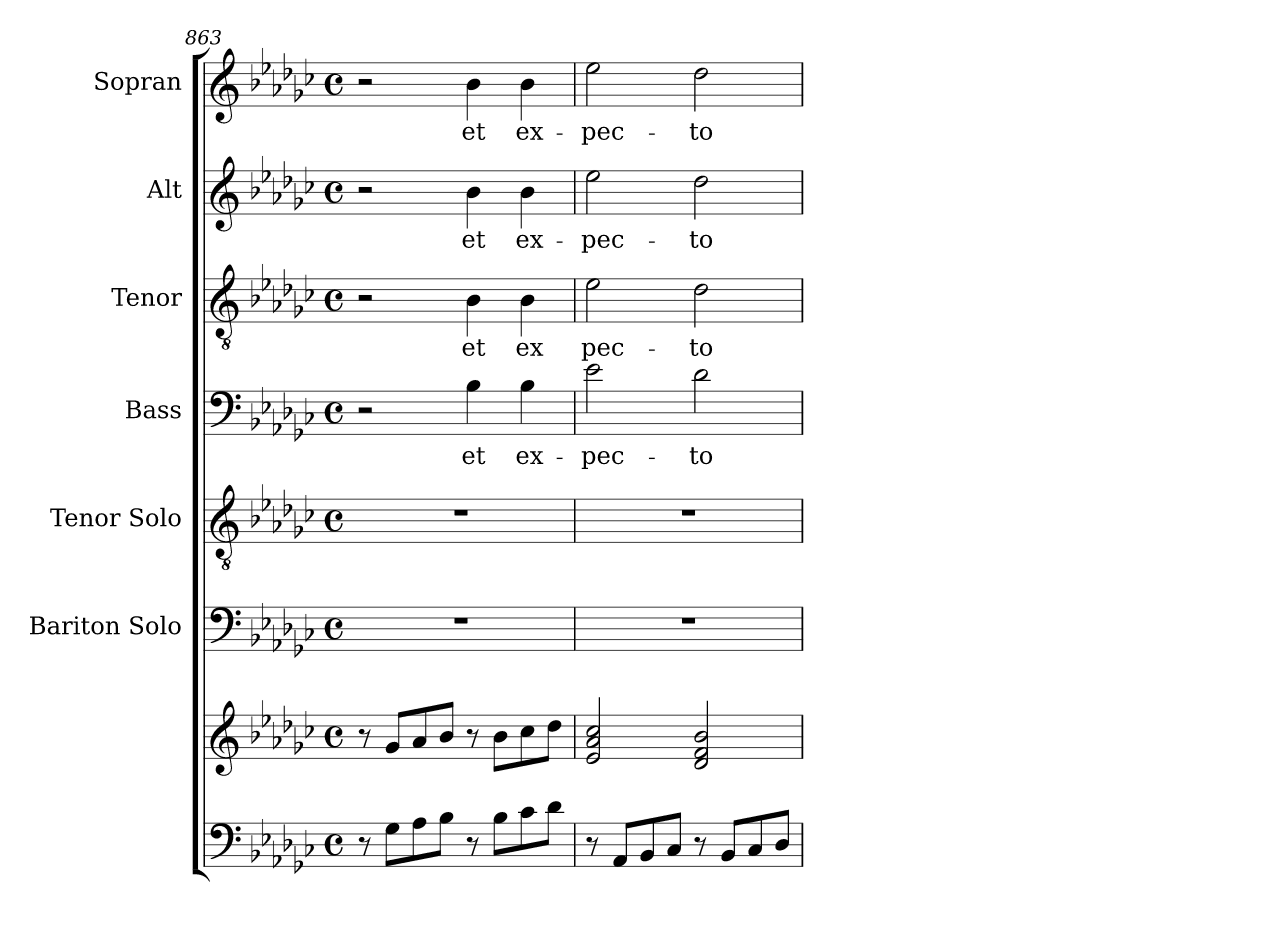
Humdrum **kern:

**kern	**kern	**kern	**kern	**kern	**text	**kern	**text	**kern	**text	**kern	**text
*part7	*part7	*part6	*part5	*part4	*part4	*part3	*part3	*part2	*part2	*part1	*part1
*staff8	*staff7	*staff6	*staff5	*staff4	*staff4	*staff3	*staff3	*staff2	*staff2	*staff1	*staff1
*	*	*I"Bariton Solo	*I"Tenor Solo	*I"Bass	*	*I"Tenor	*	*I"Alt	*	*I"Sopran	*
*	*	*	*	*I'B.	*	*I'T.	*	*I'A.	*	*I'S.	*
*clefF4	*clefG2	*clefF4	*clefGv2	*clefF4	*	*clefGv2	*	*clefG2	*	*clefG2	*
*k[b-e-a-d-g-c-]	*k[b-e-a-d-g-c-]	*k[b-e-a-d-g-c-]	*k[b-e-a-d-g-c-]	*k[b-e-a-d-g-c-]	*	*k[b-e-a-d-g-c-]	*	*k[b-e-a-d-g-c-]	*	*k[b-e-a-d-g-c-]	*
*G-:	*G-:	*G-:	*G-:	*G-:	*	*G-:	*	*G-:	*	*G-:	*
*M4/4	*M4/4	*M4/4	*M4/4	*M4/4	*	*M4/4	*	*M4/4	*	*M4/4	*
*met(c)	*met(c)	*met(c)	*met(c)	*met(c)	*	*met(c)	*	*met(c)	*	*met(c)	*
=863	=863	=863	=863	=863	=863	=863	=863	=863	=863	=863	=863
8r	8r	1r	1r	2r	.	2r	.	2r	.	2r	.
8G-\L	8g-/L	.	.	.	.	.	.	.	.	.	.
8A-\	8a-/	.	.	.	.	.	.	.	.	.	.
8B-\J	8b-/J	.	.	.	.	.	.	.	.	.	.
!	!	!	!	!	!LO:LY:b	!	!LO:LY:b	!	!LO:LY:b	!	!LO:LY:b
8r	8r	.	.	4B-\	et	4B-\	et	4b-\	et	4b-\	et
8B-\L	8b-\L	.	.	.	.	.	.	.	.	.	.
!	!	!	!	!	!LO:LY:b	!	!LO:LY:b	!	!LO:LY:b	!	!LO:LY:b
8c-\	8cc-\	.	.	4B-\	ex-	4B-\	ex	4b-\	ex-	4b-\	ex-
8d-\J	8dd-\J	.	.	.	.	.	.	.	.	.	.
=864	=864	=864	=864	=864	=864	=864	=864	=864	=864	=864	=864
!	!	!	!	!	!LO:LY:b	!	!LO:LY:b	!	!LO:LY:b	!	!LO:LY:b
8r	2e-/ 2a-/ 2cc-/	1r	1r	2e-\	-pec-	2e-\	pec-	2ee-\	-pec-	2ee-\	-pec-
8AA-/L	.	.	.	.	.	.	.	.	.	.	.
8BB-/	.	.	.	.	.	.	.	.	.	.	.
8C-/J	.	.	.	.	.	.	.	.	.	.	.
!	!	!	!	!	!LO:LY:b	!	!LO:LY:b	!	!LO:LY:b	!	!LO:LY:b
8r	2d-/ 2f/ 2b-/	.	.	2d-\	-to	2d-\	-to	2dd-\	-to	2dd-\	-to
8BB-/L	.	.	.	.	.	.	.	.	.	.	.
8C-/	.	.	.	.	.	.	.	.	.	.	.
8D-/J	.	.	.	.	.	.	.	.	.	.	.
=	=	=	=	=	=	=	=	=	=	=	=
*-	*-	*-	*-	*-	*-	*-	*-	*-	*-	*-	*-
